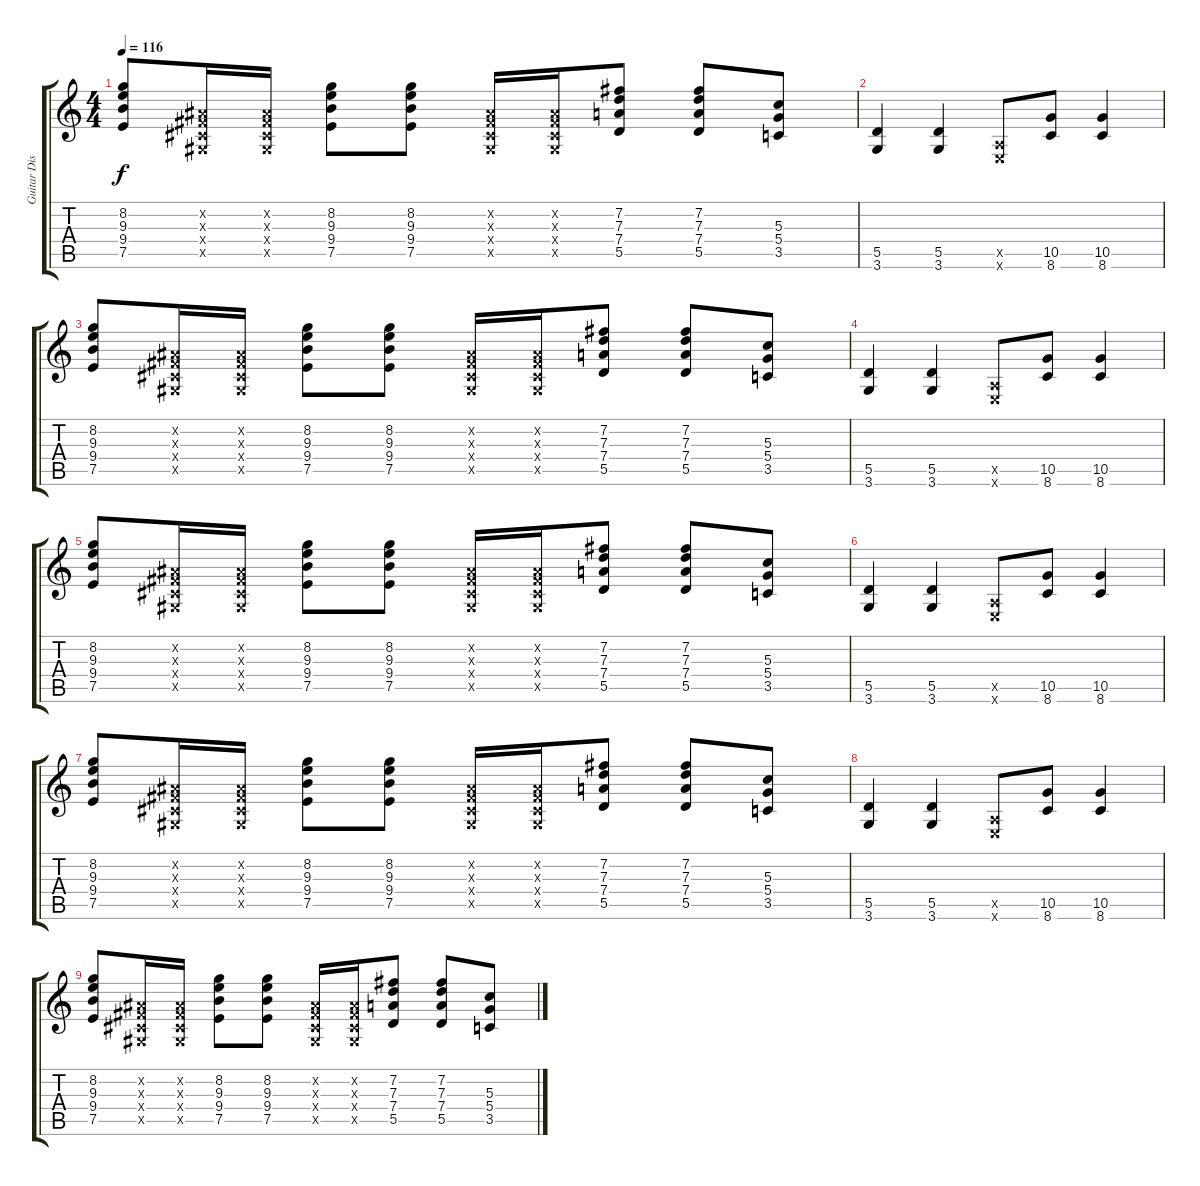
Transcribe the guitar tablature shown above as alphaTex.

\track ("Guitar Dist" "Guitar Dis") {instrument distortionguitar}
\staff {score tabs}
\tuning (E4 B3 G3 D3 A2 E2) {hide}
\ts (4 4)
\tempo 116
\clef g2
\ks c
(8.2 9.3 9.4 7.5).8{dy f} (-1.2{x} -1.3{x} -1.4{x} -1.5{x}).16 (-1.2{x} -1.3{x} -1.4{x} -1.5{x}).16 (8.2 9.3 9.4 7.5).8 (8.2 9.3 9.4 7.5).8 (-1.2{x} -1.3{x} -1.4{x} -1.5{x}).16 (-1.2{x} -1.3{x} -1.4{x} -1.5{x}).16 (7.2 7.3 7.4 5.5).8 (7.2 7.3 7.4 5.5).8 (5.3 5.4 3.5).8 |
(5.5 3.6).4 (5.5 3.6).4 (0.5{x} 0.6{x}).8 (10.5 8.6).8 (10.5 8.6).4 |
(8.2 9.3 9.4 7.5).8 (-1.2{x} -1.3{x} -1.4{x} -1.5{x}).16 (-1.2{x} -1.3{x} -1.4{x} -1.5{x}).16 (8.2 9.3 9.4 7.5).8 (8.2 9.3 9.4 7.5).8 (-1.2{x} -1.3{x} -1.4{x} -1.5{x}).16 (-1.2{x} -1.3{x} -1.4{x} -1.5{x}).16 (7.2 7.3 7.4 5.5).8 (7.2 7.3 7.4 5.5).8 (5.3 5.4 3.5).8 |
(5.5 3.6).4 (5.5 3.6).4 (0.5{x} 0.6{x}).8 (10.5 8.6).8 (10.5 8.6).4 |
(8.2 9.3 9.4 7.5).8 (-1.2{x} -1.3{x} -1.4{x} -1.5{x}).16 (-1.2{x} -1.3{x} -1.4{x} -1.5{x}).16 (8.2 9.3 9.4 7.5).8 (8.2 9.3 9.4 7.5).8 (-1.2{x} -1.3{x} -1.4{x} -1.5{x}).16 (-1.2{x} -1.3{x} -1.4{x} -1.5{x}).16 (7.2 7.3 7.4 5.5).8 (7.2 7.3 7.4 5.5).8 (5.3 5.4 3.5).8 |
(5.5 3.6).4 (5.5 3.6).4 (0.5{x} 0.6{x}).8 (10.5 8.6).8 (10.5 8.6).4 |
(8.2 9.3 9.4 7.5).8 (-1.2{x} -1.3{x} -1.4{x} -1.5{x}).16 (-1.2{x} -1.3{x} -1.4{x} -1.5{x}).16 (8.2 9.3 9.4 7.5).8 (8.2 9.3 9.4 7.5).8 (-1.2{x} -1.3{x} -1.4{x} -1.5{x}).16 (-1.2{x} -1.3{x} -1.4{x} -1.5{x}).16 (7.2 7.3 7.4 5.5).8 (7.2 7.3 7.4 5.5).8 (5.3 5.4 3.5).8 |
(5.5 3.6).4 (5.5 3.6).4 (0.5{x} 0.6{x}).8 (10.5 8.6).8 (10.5 8.6).4 |
(8.2 9.3 9.4 7.5).8 (-1.2{x} -1.3{x} -1.4{x} -1.5{x}).16 (-1.2{x} -1.3{x} -1.4{x} -1.5{x}).16 (8.2 9.3 9.4 7.5).8 (8.2 9.3 9.4 7.5).8 (-1.2{x} -1.3{x} -1.4{x} -1.5{x}).16 (-1.2{x} -1.3{x} -1.4{x} -1.5{x}).16 (7.2 7.3 7.4 5.5).8 (7.2 7.3 7.4 5.5).8 (5.3 5.4 3.5).8
